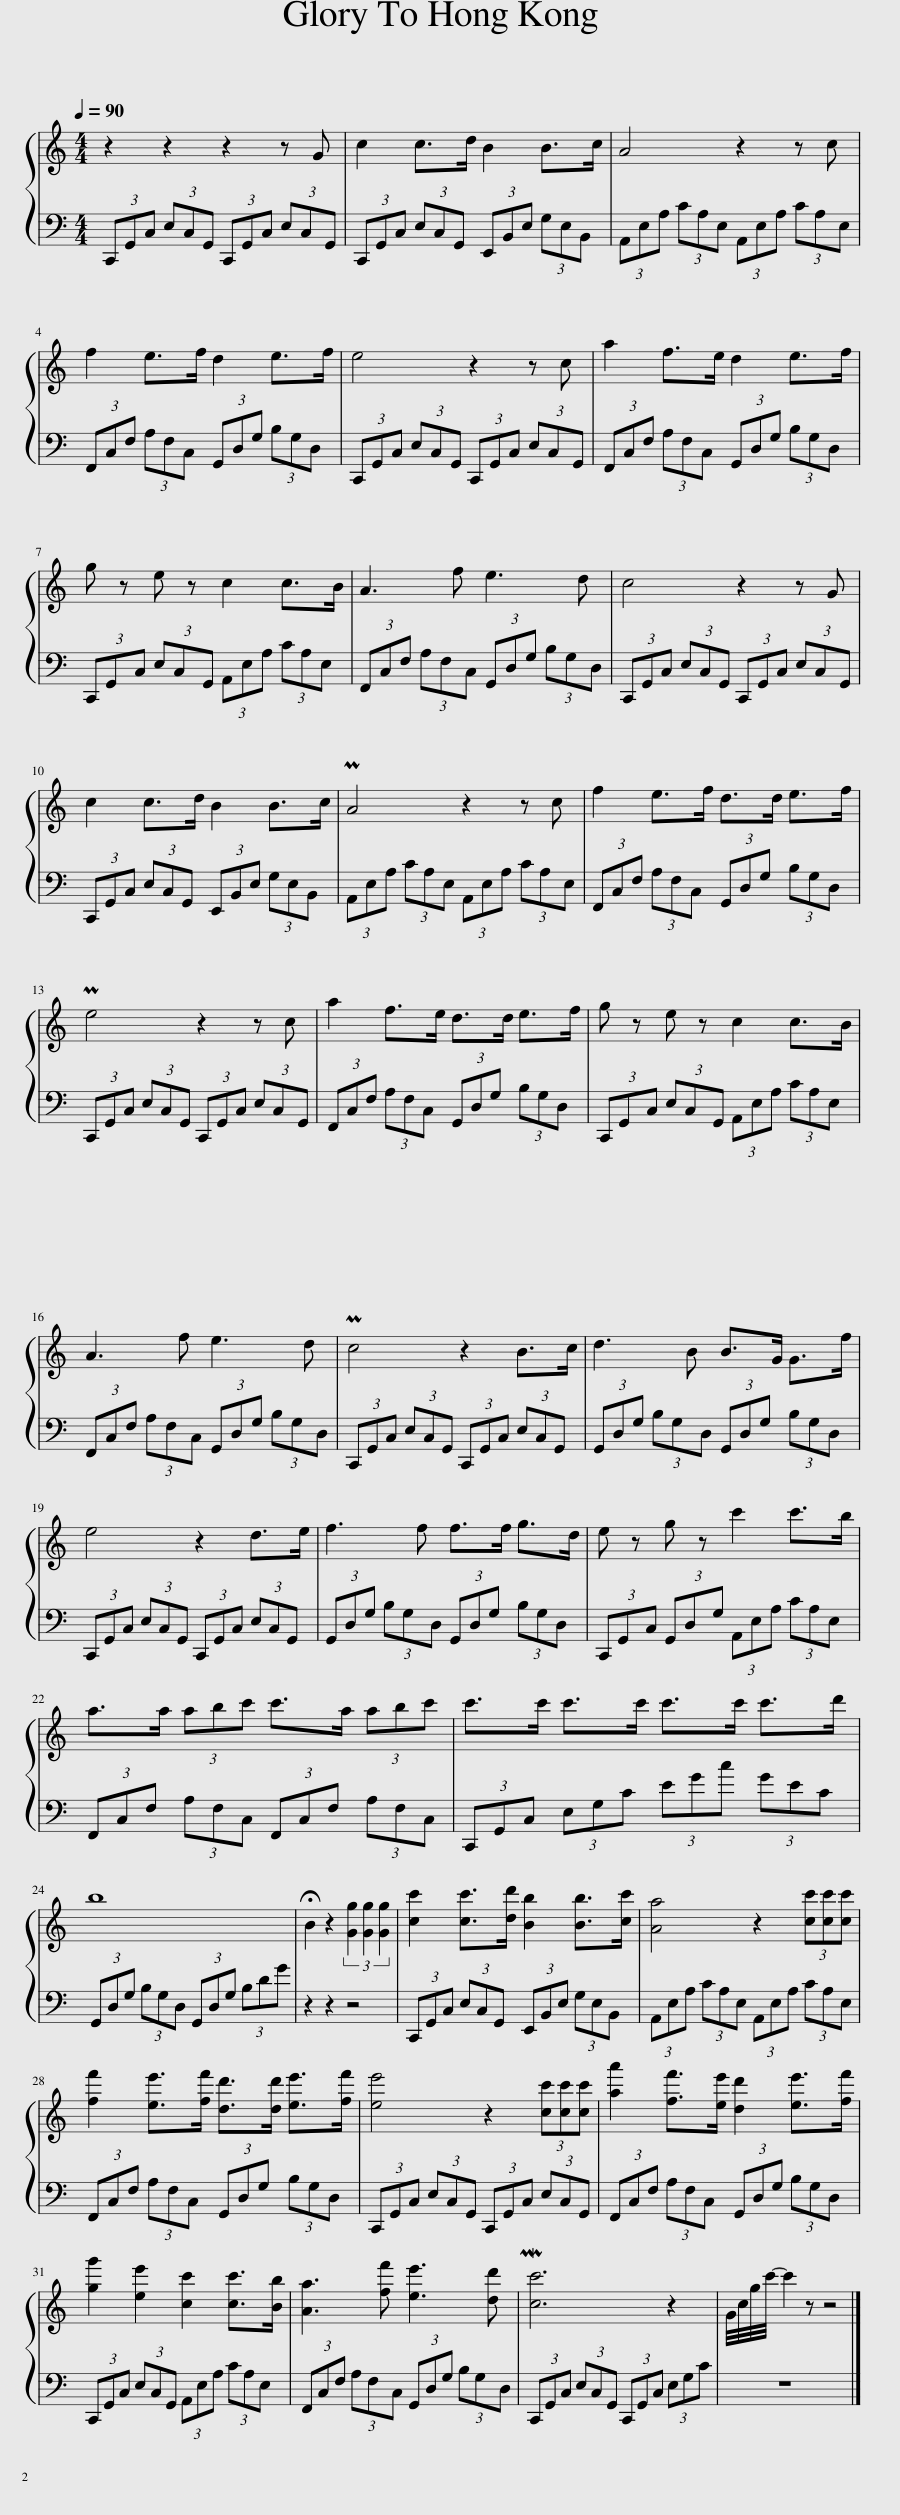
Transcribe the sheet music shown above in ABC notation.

X:1
%%score { 1 | 2 }
L:1/8
Q:1/4=90
M:4/4
I:linebreak $
K:C
V:1 treble
V:2 bass
V:1
 z2 z2 z2 z G | c2 c>d B2 B>c | A4 z2 z c |$ f2 e>f d2 e>f | e4 z2 z c | %5
 a2 f>e d2 e>f |$ g z e z c2 c>B | A3 f e3 d | c4 z2 z G |$ c2 c>d B2 B>c | %10
 PA4 z2 z c | f2 e>f d>d e>f |$ Pe4 z2 z c | a2 f>e d>d e>f | g z e z c2 c>B |$ %15
 A3 f e3 d | Pc4 z2 B>c | d3 B B>G G>f |$ e4 z2 d>e | f3 f f>f g>d | %20
 e z g z c'2 c'>b |$ a>a (3abc' c'>a (3abc' | c'>c' c'>c' c'>c' c'>d' |$ b8 | !fermata!B2 z2 (3[Gg]2 [Gg]2 [Gg]2 | %25
 [cc']2 [cc']>[dd'] [Bb]2 [Bb]>[cc'] | [Aa]4 z2 (3[cc'][cc'][cc'] |$ [ff']2 [ee']>[ff'] [dd']>[dd'] [ee']>[ff'] | [ee']4 z2 (3[cc'][cc'][cc'] | [aa']2 [ff']>[ee'] [dd']2 [ee']>[ff'] |$ %30
 [gg']2 [ee']2 [cc']2 [cc']>[Bb] | [Aa]3 [ff'] [ee']3 [dd'] | M[cc']6 z2 | G/4c/4g/4c'/4- c'2 z z4 |] %34
V:2
 (3C,,G,,C, (3E,C,G,, (3C,,G,,C, (3E,C,G,, | (3C,,G,,C, (3E,C,G,, (3E,,B,,E, (3G,E,B,, | (3A,,E,A, (3CA,E, (3A,,E,A, (3CA,E, |$ (3F,,C,F, (3A,F,C, (3G,,D,G, (3B,G,D, | (3C,,G,,C, (3E,C,G,, (3C,,G,,C, (3E,C,G,, | %5
 (3F,,C,F, (3A,F,C, (3G,,D,G, (3B,G,D, |$ (3C,,G,,C, (3E,C,G,, (3A,,E,A, (3CA,E, | (3F,,C,F, (3A,F,C, (3G,,D,G, (3B,G,D, | (3C,,G,,C, (3E,C,G,, (3C,,G,,C, (3E,C,G,, |$ (3C,,G,,C, (3E,C,G,, (3E,,B,,E, (3G,E,B,, | %10
 (3A,,E,A, (3CA,E, (3A,,E,A, (3CA,E, | (3F,,C,F, (3A,F,C, (3G,,D,G, (3B,G,D, |$ (3C,,G,,C, (3E,C,G,, (3C,,G,,C, (3E,C,G,, | (3F,,C,F, (3A,F,C, (3G,,D,G, (3B,G,D, | (3C,,G,,C, (3E,C,G,, (3A,,E,A, (3CA,E, |$ %15
 (3F,,C,F, (3A,F,C, (3G,,D,G, (3B,G,D, | (3C,,G,,C, (3E,C,G,, (3C,,G,,C, (3E,C,G,, | (3G,,D,G, (3B,G,D, (3G,,D,G, (3B,G,D, |$ (3C,,G,,C, (3E,C,G,, (3C,,G,,C, (3E,C,G,, | (3G,,D,G, (3B,G,D, (3G,,D,G, (3B,G,D, | %20
 (3C,,G,,C, (3G,,D,G, (3A,,E,A, (3CA,E, |$ (3F,,C,F, (3A,F,C, (3F,,C,F, (3A,F,C, | (3C,,G,,C, (3E,G,C (3EGc (3GEC |$ (3G,,D,G, (3B,G,D, (3G,,D,G, (3B,DG | z2 z2 z4 | %25
 (3C,,G,,C, (3E,C,G,, (3E,,B,,E, (3G,E,B,, | (3A,,E,A, (3CA,E, (3A,,E,A, (3CA,E, |$ (3F,,C,F, (3A,F,C, (3G,,D,G, (3B,G,D, | (3C,,G,,C, (3E,C,G,, (3C,,G,,C, (3E,C,G,, | (3F,,C,F, (3A,F,C, (3G,,D,G, (3B,G,D, |$ %30
 (3C,,G,,C, (3E,C,G,, (3A,,E,A, (3CA,E, | (3F,,C,F, (3A,F,C, (3G,,D,G, (3B,G,D, | (3C,,G,,C, (3E,C,G,, (3C,,G,,C, (3E,G,C | z8 |] %34
